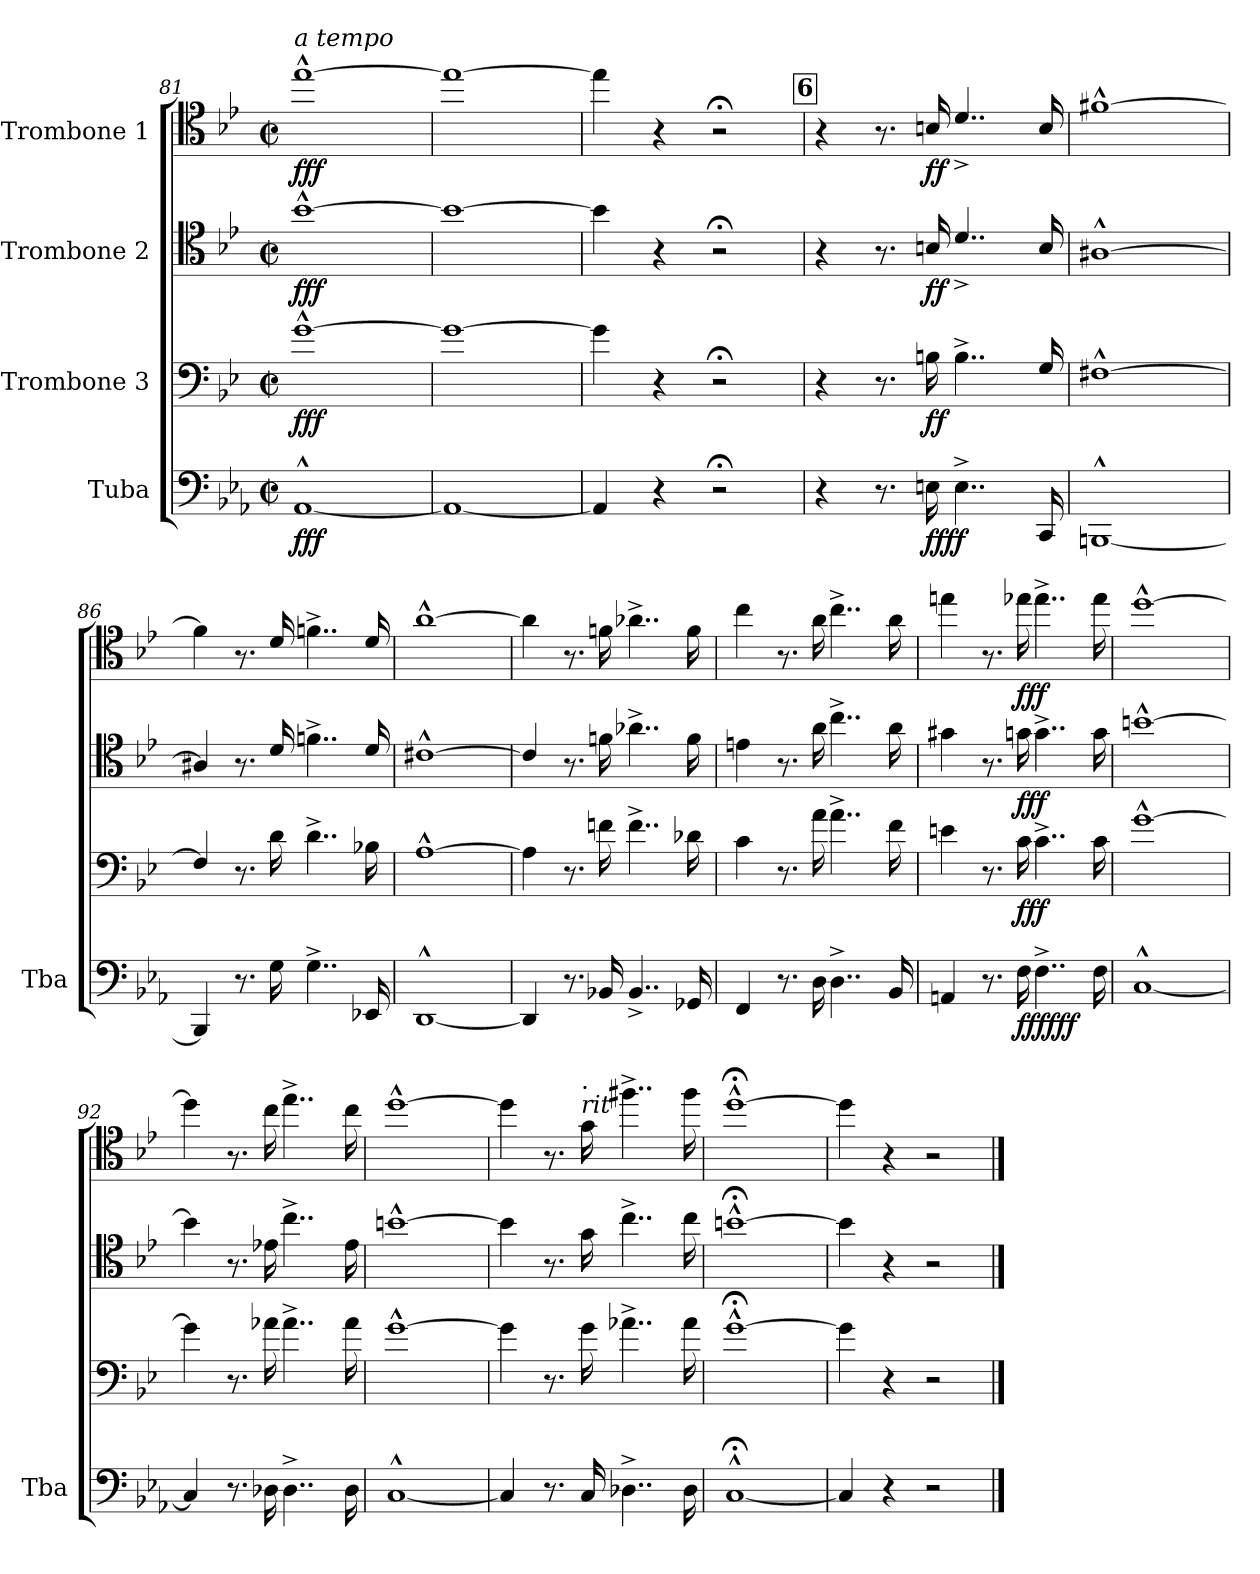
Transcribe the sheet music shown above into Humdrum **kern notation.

**kern	**dynam	**kern	**dynam	**kern	**dynam	**kern	**dynam
*part4	*part4	*part3	*part3	*part2	*part2	*part1	*part1
*staff4	*staff4	*staff3	*staff3	*staff2	*staff2	*staff1	*staff1
*I"Tuba	*	*I"Trombone 3	*	*I"Trombone 2	*	*I"Trombone 1	*
*I'Tba	*	*	*	*	*	*	*
*clefF4	*	*clefF4	*	*clefC4	*	*clefC4	*
*	*	*ITrd4c7	*	*ITrd4c7	*	*ITrd4c7	*
*k[b-e-a-]	*	*k[b-e-a-]	*	*k[b-e-a-]	*	*k[b-e-a-]	*
*M2/2	*	*M2/2	*	*M2/2	*	*M2/2	*
*met(c|)	*	*met(c|)	*	*met(c|)	*	*met(c|)	*
*MM156	*	*MM156	*	*MM156	*	*MM156	*
=81	=81	=81	=81	=81	=81	=81	=81
!	!	!	!	!	!	!LO:TX:a:i:t=a tempo	!
!	!LO:DY:b	!	!LO:DY:b	!	!LO:DY:b	!	!LO:DY:b
[1AA-^^	fff	[1c^^	fff	[1e-^^	fff	[1a-^^	fff
=82	=82	=82	=82	=82	=82	=82	=82
1AA-_	.	1c_	.	1e-_	.	1a-_	.
=83	=83	=83	=83	=83	=83	=83	=83
4AA-/]	.	4c\]	.	4e-\]	.	4a-\]	.
4r	.	4r	.	4r	.	4r	.
2r;<	.	2r;<	.	2r;<	.	2r;<	.
!!LO:REH:place=s1:a:B:fs=14:t=6
=84	=84	=84	=84	=84	=84	=84	=84
4r	.	4r	.	4r	.	4r	.
8.r	.	8.r	.	8.r	.	8.r	.
!	!LO:DY:b	!	!	!	!	!	!
!	!LO:DY:n=1:b	!	!LO:DY:b	!	!LO:DY:b	!	!LO:DY:b
16En\	ff ff	16En\	ff	16En/	ff	16En/	ff
4..E^\	.	4..E^\	.	4..G^/	.	4..G^/	.
16CC/	.	16C/	.	16E/	.	16E/	.
=85	=85	=85	=85	=85	=85	=85	=85
[1BBBn^^	.	[1BBn^^	.	[1D#X^^	.	[1Bn^^	.
=86	=86	=86	=86	=86	=86	=86	=86
4BBB/]	.	4BB/]	.	4D#X/]	.	4B\]	.
8.r	.	8.r	.	8.r	.	8.r	.
16G\	.	16G\	.	16G/	.	16G/	.
4..G^\	.	4..G^\	.	4..B-X^\	.	4..B-X^\	.
16EE-X/	.	16E-X\	.	16G/	.	16G/	.
=87	=87	=87	=87	=87	=87	=87	=87
[1DD^^	.	[1D^^	.	[1F#X^^	.	[1d^^	.
=88	=88	=88	=88	=88	=88	=88	=88
4DD/]	.	4D\]	.	4F#/]	.	4d\]	.
8.r	.	8.r	.	8.r	.	8.r	.
16BB-X/	.	16B-X\	.	16B-X\	.	16B-X\	.
4..BB-^/	.	4..B-^\	.	4..d-X^\	.	4..d-X^\	.
16GG-X/	.	16G-X\	.	16B-\	.	16B-\	.
!!LO:LB:g=z
=89	=89	=89	=89	=89	=89	=89	=89
4FF/	.	4F\	.	4An\	.	4f\	.
8.r	.	8.r	.	8.r	.	8.r	.
16D\	.	16d\	.	16d\	.	16d\	.
4..D^\	.	4..d^\	.	4..f^\	.	4..f^\	.
16BB-/	.	16B-\	.	16d\	.	16d\	.
=90	=90	=90	=90	=90	=90	=90	=90
4AAn/	.	4An\	.	4c#X\	.	4an\	.
8.r	.	8.r	.	8.r	.	8.r	.
!	!LO:DY:b	!	!	!	!	!	!
!	!LO:DY:n=1:b	!	!LO:DY:b	!	!LO:DY:b	!	!LO:DY:b
16F\	fff fff	16F\	fff	16cn\	fff	16a-X\	fff
4..F^\	.	4..F^\	.	4..c^\	.	4..a-^\	.
16F\	.	16F\	.	16c\	.	16a-\	.
=91	=91	=91	=91	=91	=91	=91	=91
[1C^^	.	[1c^^	.	[1en^^	.	[1g^^	.
=92	=92	=92	=92	=92	=92	=92	=92
4C/]	.	4c\]	.	4e\]	.	4g\]	.
8.r	.	8.r	.	8.r	.	8.r	.
16D-X\	.	16d-X\	.	16A-X\	.	16f\	.
4..D-^\	.	4..d-^\	.	4..f^\	.	4..a-^\	.
16D-\	.	16d-\	.	16A-\	.	16f\	.
=93	=93	=93	=93	=93	=93	=93	=93
[1C^^	.	[1c^^	.	[1en^^	.	[1g^^	.
=94	=94	=94	=94	=94	=94	=94	=94
4C/]	.	4c\]	.	4e\]	.	4g\]	.
8.r	.	8.r	.	8.r	.	8.r	.
*	*	*	*	*	*	*MM116	*
!	!	!	!	!	!	!LO:TX:a:i:t=rit	!
!	!	!	!	!	!	!LO:TX:a:t=.	!
16C/	.	16c\	.	16c\	.	16c\	.
*	*	*	*	*	*	*MM128	*
4..D-X^\	.	4..d-X^\	.	4..f^\	.	4..bn^\	.
*	*	*	*	*	*	*MM88	*
16D-\	.	16d-\	.	16f\	.	16b\	.
=95	=95	=95	=95	=95	=95	=95	=95
[1C;<^^	.	[1c;<^^	.	[1en;<^^	.	[1g;<^^	.
=96	=96	=96	=96	=96	=96	=96	=96
4C/]	.	4c\]	.	4e\]	.	4g\]	.
4r	.	4r	.	4r	.	4r	.
2r	.	2r	.	2r	.	2r	.
==	==	==	==	==	==	==	==
*-	*-	*-	*-	*-	*-	*-	*-
